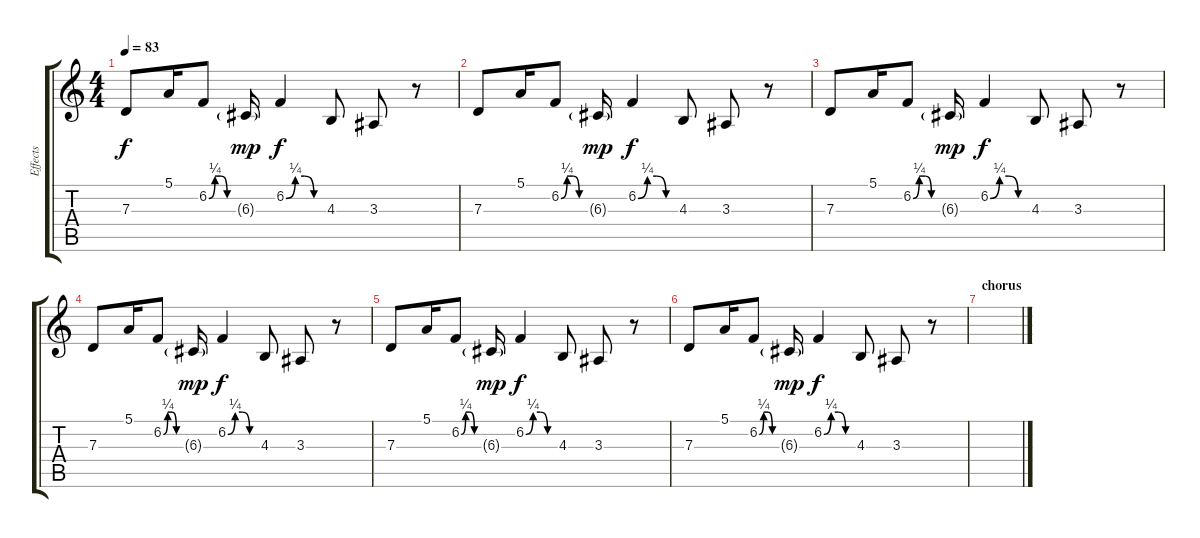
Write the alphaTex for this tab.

\track ("Effects" "Effects") {instrument glockenspiel}
\staff {score tabs}
\tuning (E4 B3 G3 D3 A2 E2) {hide}
\ts (4 4)
\tempo 83
\clef g2
\ks c
7.3.8{dy f} 5.1.16 6.2{be (custom 0 0 15 1 30 1 45 0 60 0)}.8 6.3{g}.16{dy mp} 6.2{be (custom 0 0 15 1 30 1 45 0 60 0)}.4{dy f} 4.3.8 3.3.8 r.8 |
7.3.8 5.1.16 6.2{be (custom 0 0 15 1 30 1 45 0 60 0)}.8 6.3{g}.16{dy mp} 6.2{be (custom 0 0 15 1 30 1 45 0 60 0)}.4{dy f} 4.3.8 3.3.8 r.8 |
7.3.8 5.1.16 6.2{be (custom 0 0 15 1 30 1 45 0 60 0)}.8 6.3{g}.16{dy mp} 6.2{be (custom 0 0 15 1 30 1 45 0 60 0)}.4{dy f} 4.3.8 3.3.8 r.8 |
7.3.8 5.1.16 6.2{be (custom 0 0 15 1 30 1 45 0 60 0)}.8 6.3{g}.16{dy mp} 6.2{be (custom 0 0 15 1 30 1 45 0 60 0)}.4{dy f} 4.3.8 3.3.8 r.8 |
7.3.8 5.1.16 6.2{be (custom 0 0 15 1 30 1 45 0 60 0)}.8 6.3{g}.16{dy mp} 6.2{be (custom 0 0 15 1 30 1 45 0 60 0)}.4{dy f} 4.3.8 3.3.8 r.8 |
7.3.8 5.1.16 6.2{be (custom 0 0 15 1 30 1 45 0 60 0)}.8 6.3{g}.16{dy mp} 6.2{be (custom 0 0 15 1 30 1 45 0 60 0)}.4{dy f} 4.3.8 3.3.8 r.8 |
\section ("" "chorus")
